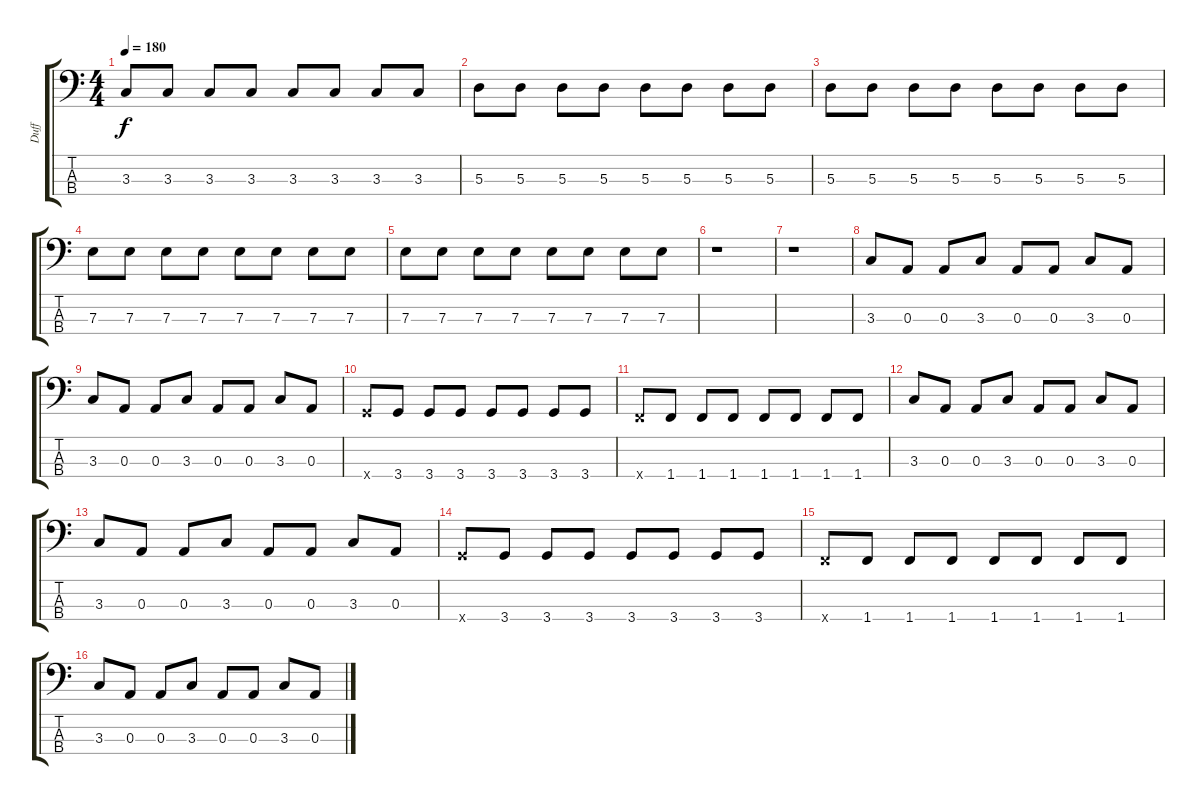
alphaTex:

\track ("Duff" "Duff") {instrument electricbasspick}
\staff {score tabs}
\tuning (G2 D2 A1 E1) {hide}
\ts (4 4)
\tempo 180
\clef f4
\ks c
3.3.8{dy f} 3.3.8 3.3.8 3.3.8 3.3.8 3.3.8 3.3.8 3.3.8 |
5.3.8 5.3.8 5.3.8 5.3.8 5.3.8 5.3.8 5.3.8 5.3.8 |
5.3.8 5.3.8 5.3.8 5.3.8 5.3.8 5.3.8 5.3.8 5.3.8 |
7.3.8 7.3.8 7.3.8 7.3.8 7.3.8 7.3.8 7.3.8 7.3.8 |
7.3.8 7.3.8 7.3.8 7.3.8 7.3.8 7.3.8 7.3.8 7.3.8 |
r.1 |
r.1 |
3.3.8 0.3.8 0.3.8 3.3.8 0.3.8 0.3.8 3.3.8 0.3.8 |
3.3.8 0.3.8 0.3.8 3.3.8 0.3.8 0.3.8 3.3.8 0.3.8 |
3.4{x}.8 3.4.8 3.4.8 3.4.8 3.4.8 3.4.8 3.4.8 3.4.8 |
1.4{x}.8 1.4.8 1.4.8 1.4.8 1.4.8 1.4.8 1.4.8 1.4.8 |
3.3.8 0.3.8 0.3.8 3.3.8 0.3.8 0.3.8 3.3.8 0.3.8 |
3.3.8 0.3.8 0.3.8 3.3.8 0.3.8 0.3.8 3.3.8 0.3.8 |
3.4{x}.8 3.4.8 3.4.8 3.4.8 3.4.8 3.4.8 3.4.8 3.4.8 |
1.4{x}.8 1.4.8 1.4.8 1.4.8 1.4.8 1.4.8 1.4.8 1.4.8 |
3.3.8 0.3.8 0.3.8 3.3.8 0.3.8 0.3.8 3.3.8 0.3.8
